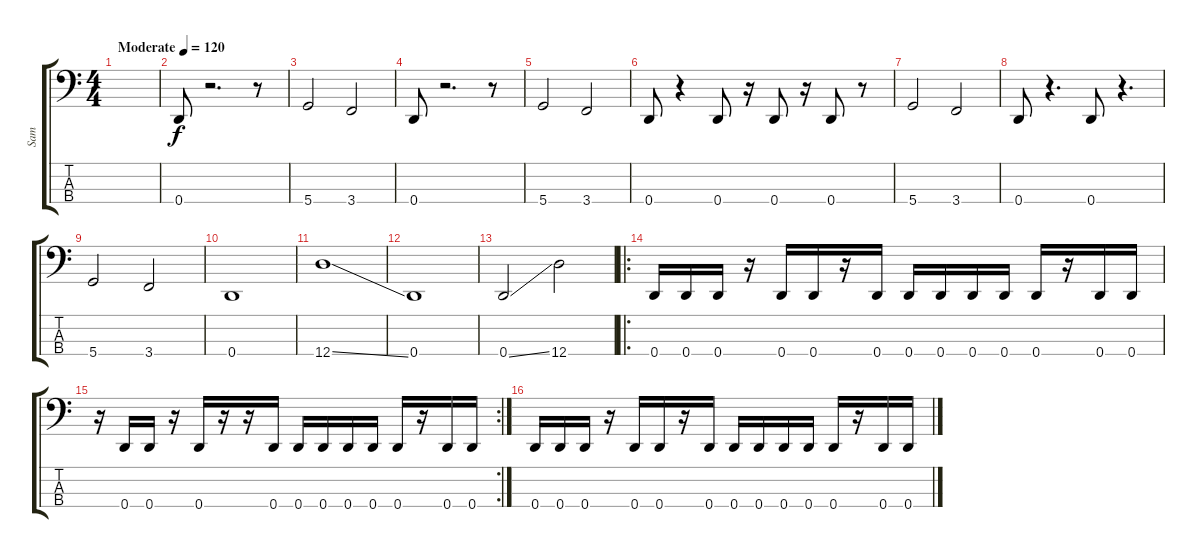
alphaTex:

\track ("Sam" "Sam") {instrument electricbassfinger}
\staff {score tabs}
\tuning (G2 D2 A1 D1) {hide}
\ts (4 4)
\tempo (120 "Moderate")
\clef f4
\ks c
|
0.4.8 r.2{d} r.8 |
5.4.2 3.4.2 |
0.4.8 r.2{d} r.8 |
5.4.2 3.4.2 |
0.4.8 r.4 0.4.8 r.16 0.4.8 r.16 0.4.8 r.8 |
5.4.2 3.4.2 |
0.4.8 r.4{d} 0.4.8 r.4{d} |
5.4.2 3.4.2 |
0.4.1 |
12.4{ss}.1 |
0.4.1 |
0.4{ss}.2 12.4.2 |
\ro
0.4.16 0.4.16 0.4.16 r.16 0.4.16 0.4.16 r.16 0.4.16 0.4.16 0.4.16 0.4.16 0.4.16 0.4.16 r.16 0.4.16 0.4.16 |
\rc 2
r.16 0.4.16 0.4.16 r.16 0.4.16 r.16 r.16 0.4.16 0.4.16 0.4.16 0.4.16 0.4.16 0.4.16 r.16 0.4.16 0.4.16 |
0.4.16 0.4.16 0.4.16 r.16 0.4.16 0.4.16 r.16 0.4.16 0.4.16 0.4.16 0.4.16 0.4.16 0.4.16 r.16 0.4.16 0.4.16
